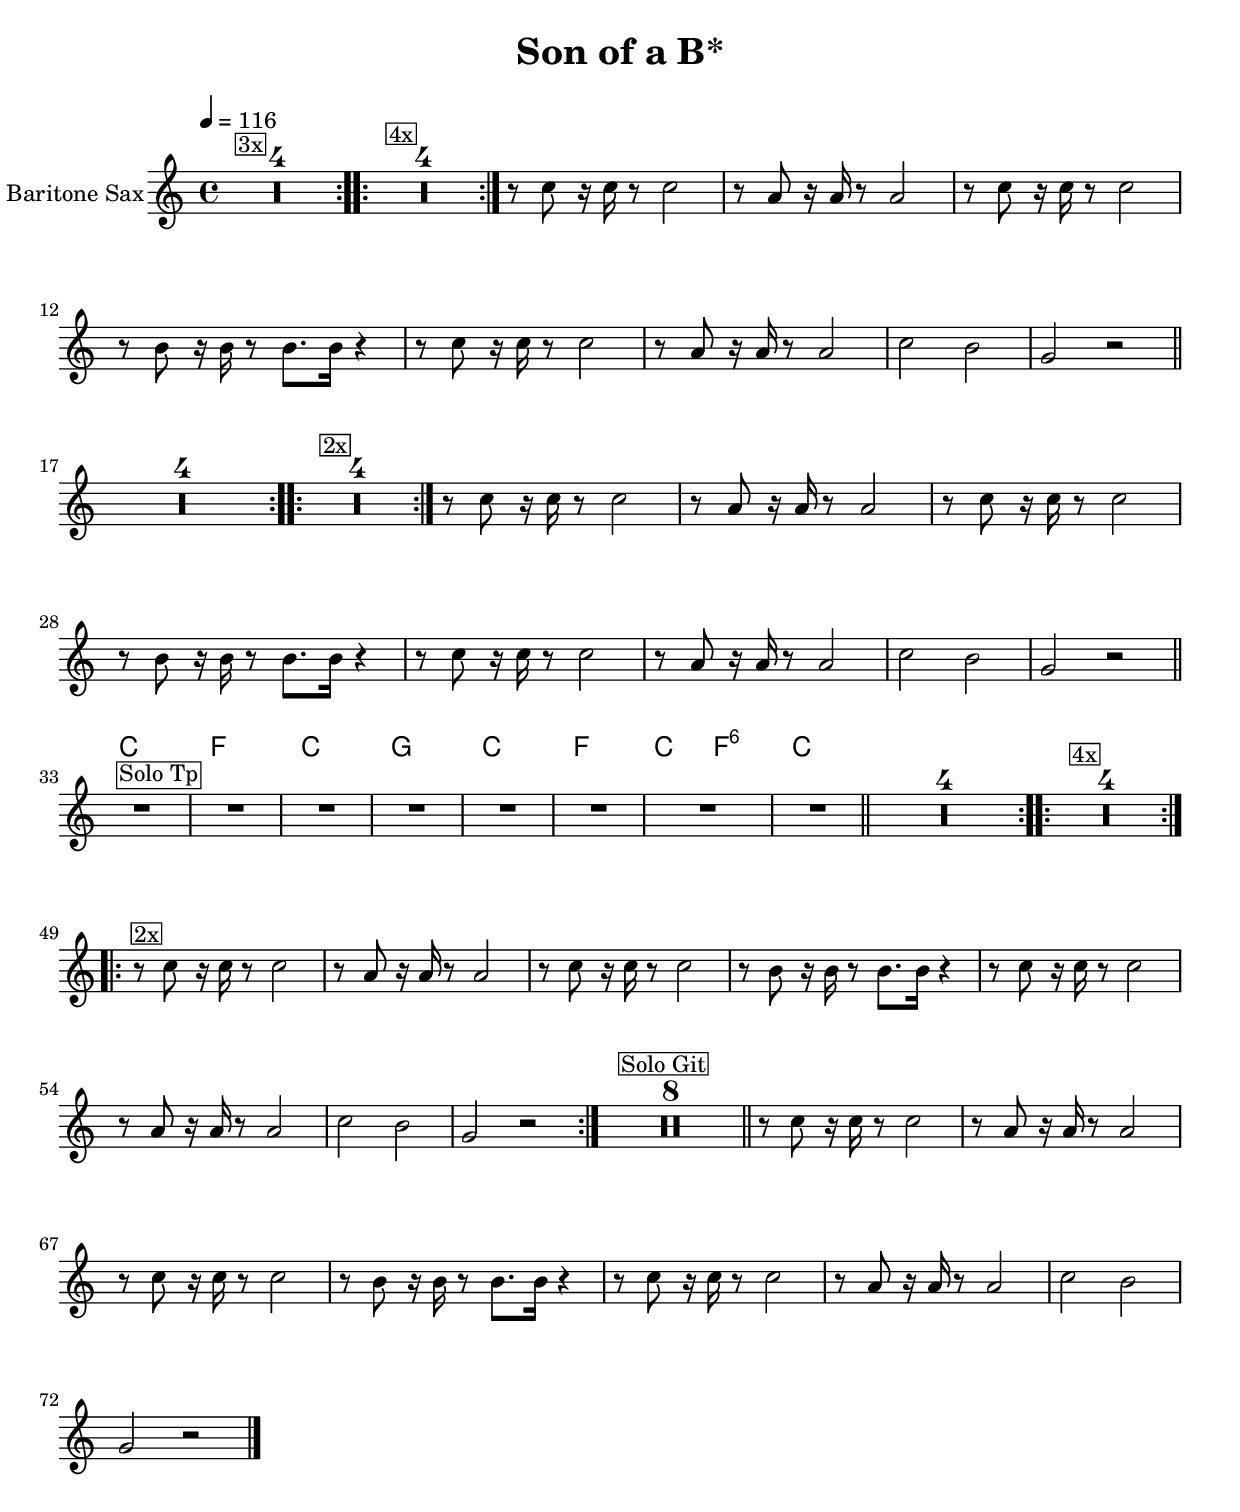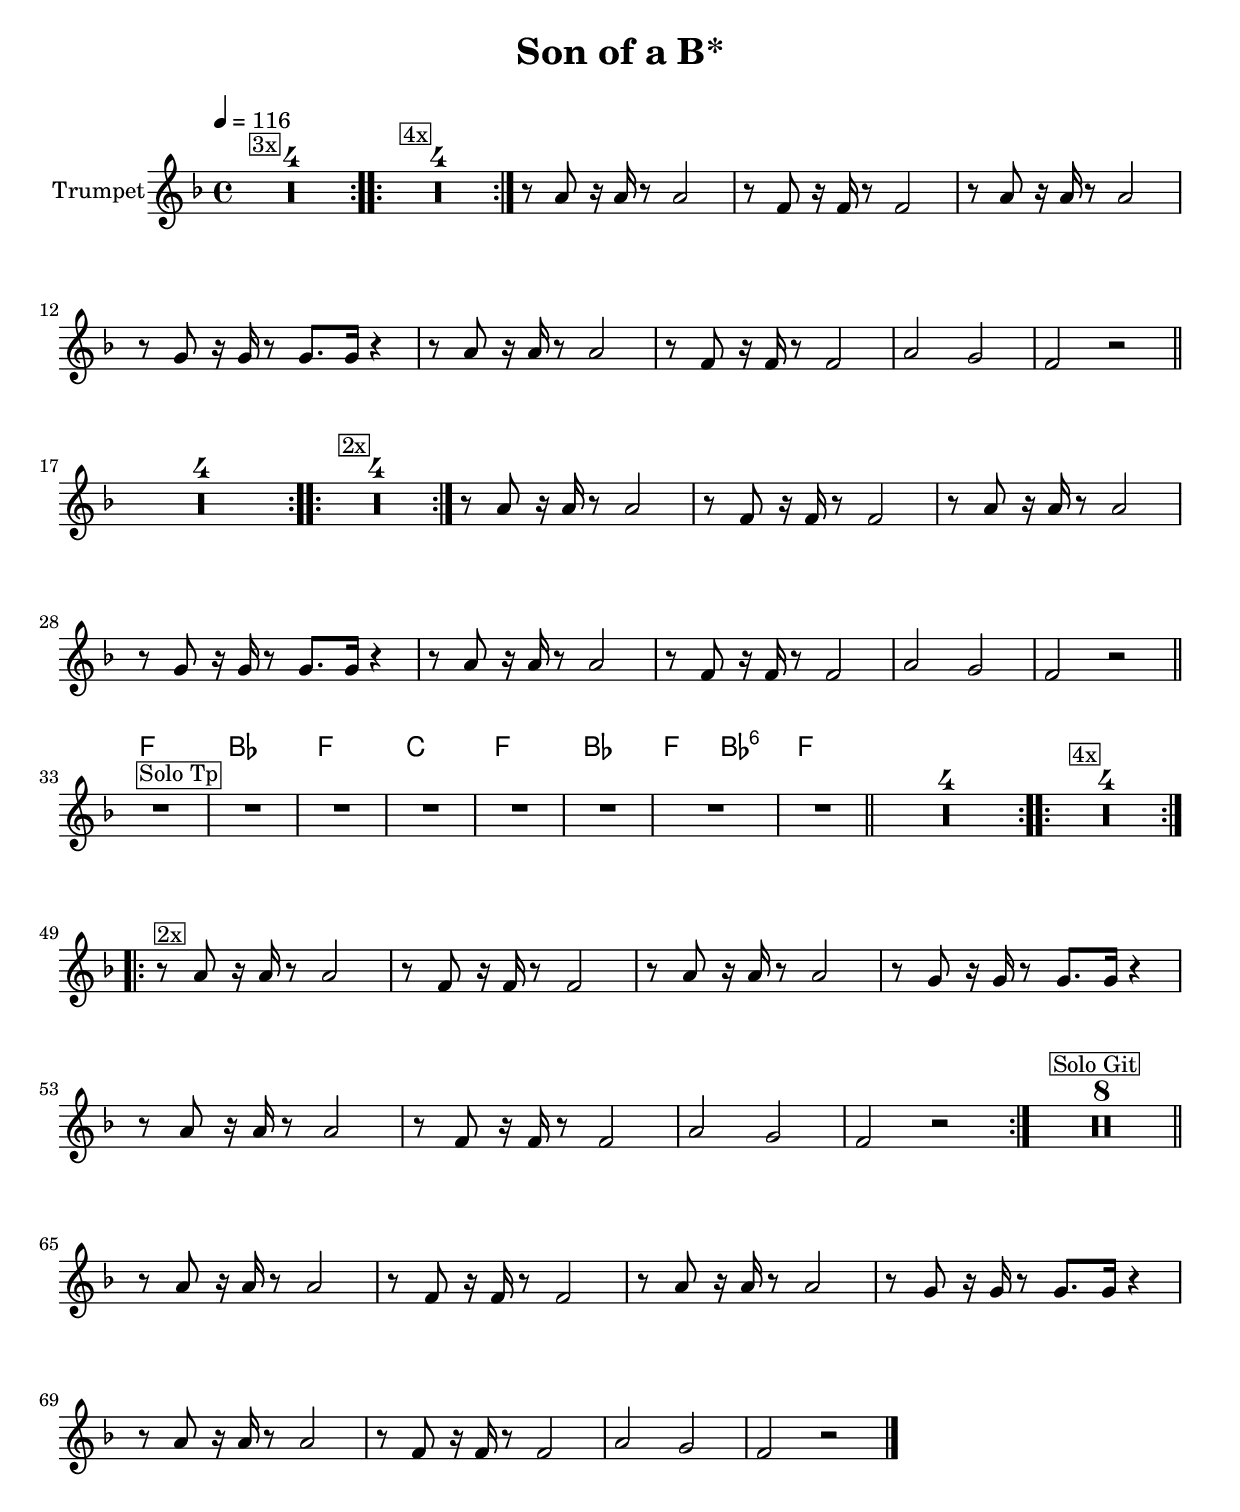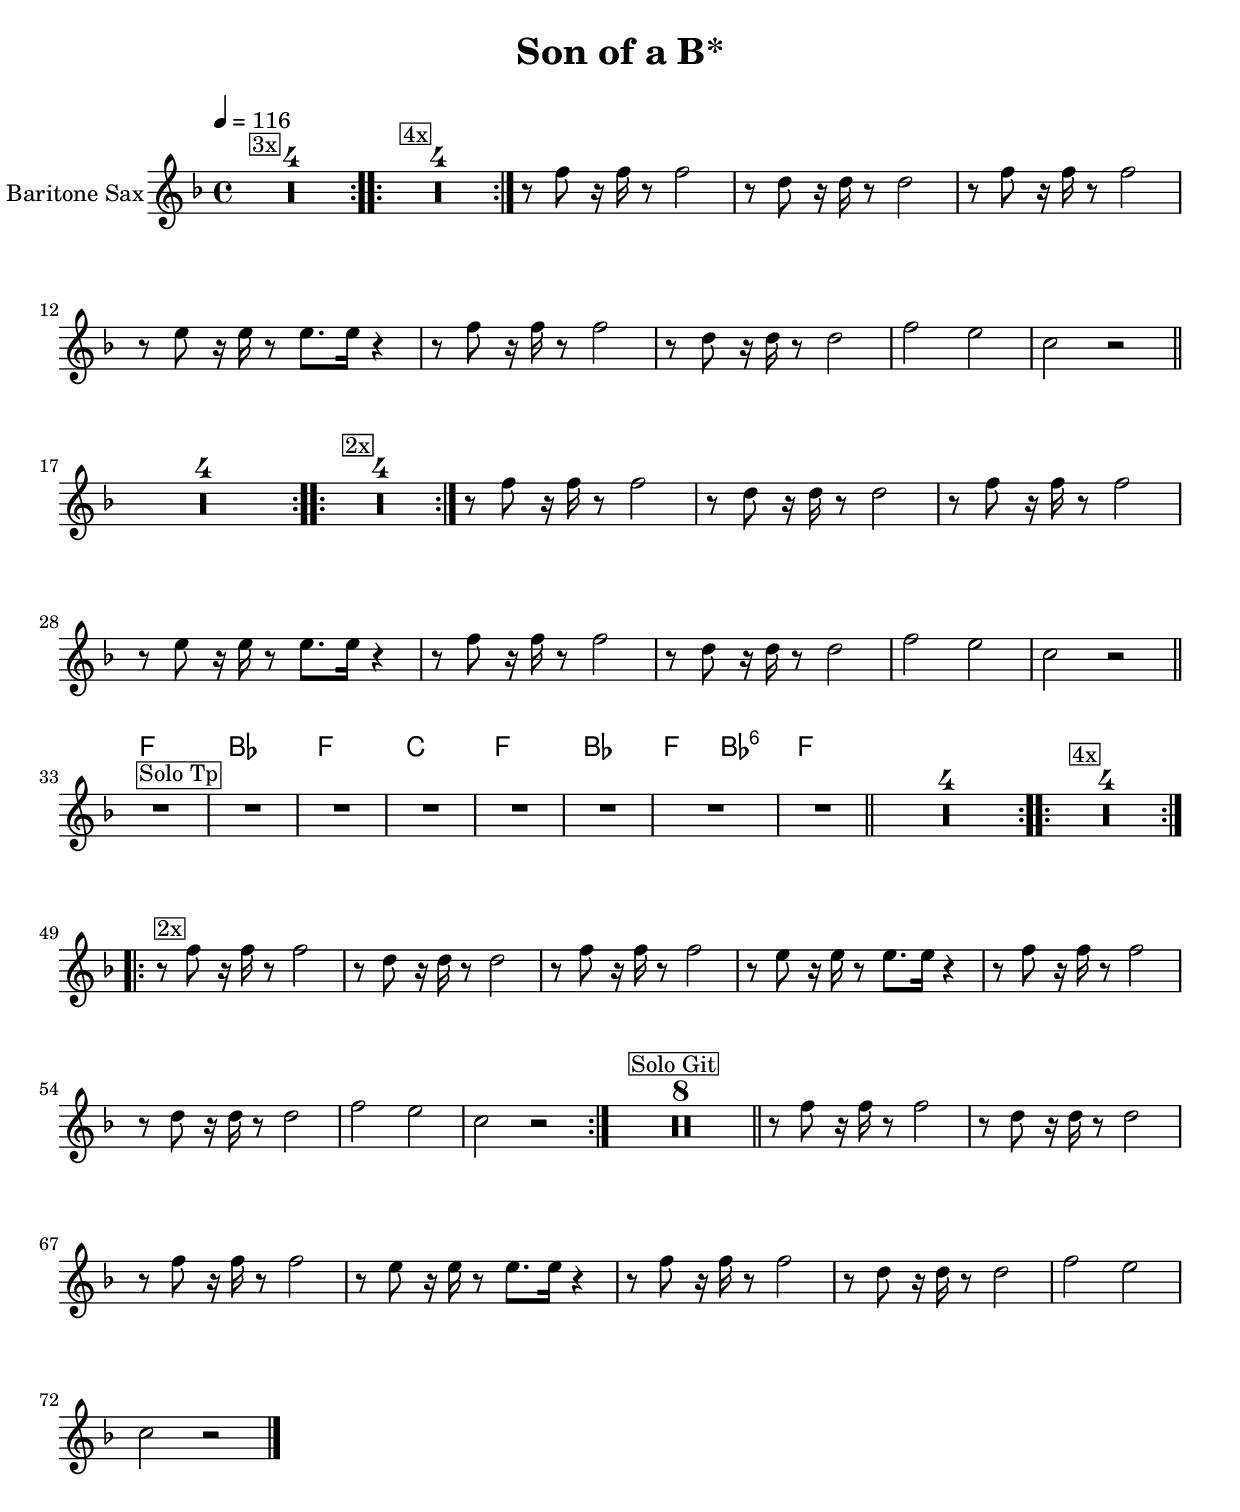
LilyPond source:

#(ly:set-option 'relative-includes #t)
\version "2.18.2"
\include "lib.ly"

\header {
  title = "Son of a B*"
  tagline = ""
}

\paper {
  markup-system-spacing #'padding = #3 %space after title
  ragged-last = ##t % don't stretch last line
}

global = {
  \time 4/4
  \clef "violin"
  \key ges \major
  \set Score.skipBars = ##t % combine multi-rests
  \accidentalStyle "modern-voice-cautionary" % print some reduntant accidentals in parenthesis, e.g. (#)
}

structure = {
  \tempo 4 = 116
  s1*4^\markupBox "3x"
  s1*4^\markupBox "4x"

  s1*8 \bar "||" % chorus

  s1*4
  s1*4^\markupBox "2x"

  s1*8 \bar "||" % chorus
  s1*8^\markupBox "Solo Tp" \bar "||"

  s1*4
  s1*4^\markupBox "4x"

  s1*8^\markupBox "2x" % chorus

  s1*8^\markupBox "Solo Git" \bar "||"

  s1*8 \bar "|."
}

breaks = {
  % s1*12 \break
}

remarks = \lyricmode {
}

theChords = \chordmode { ges1 ces ges des ges ces ges2 ces2:6 ges1 }

altoChords = \transpose es a { s1*32 \theChords }

trumpetChords = \transpose bes a { s1*32  \theChords }

chorusTp = \relative c' {
  r8 bes' r16 bes r8 bes2
  r8 ges r16 ges r8 ges2
  r8 bes r16 bes r8 bes2
  r8 as r16 as r8 as8. as16 r4
  r8 bes r16 bes r8 bes2
  r8 ges r16 ges r8 ges2
  bes2 as ges r
}

chorusAs = \relative c' {
  r8 ges' r16 ges r8 ges2
  r8 es r16 es r8 es2
  r8 ges r16 ges r8 ges2
  r8 f r16 f r8 f8. f16 r4
  r8 ges r16 ges r8 ges2
  r8 es r16 es r8 es2
  ges2 f des r
}

trumpet = \transpose bes a \relative c' {
  \global
  \set Staff.instrumentName = #"Trumpet"

  \repeat volta 3 R1*4
  \repeat volta 4 R1*4

  \chorusTp

  \repeat volta 2 R1*4
  \repeat volta 2 R1*4

  \chorusTp

  R1*8 % solo tp

  \repeat volta 2 R1*4
  \repeat volta 4 R1*4

  \repeat volta 2 \chorusTp

  R1*8

  \chorusTp
}


altoSax = \transpose es a \relative c' {
  \global
  \set Staff.instrumentName = #"Baritone Sax"

  \repeat volta 3 R1*4
  \repeat volta 4 R1*4

  \chorusAs

  \repeat volta 2 R1*4
  \repeat volta 2 R1*4

  \chorusAs

  R1*8 % solo tp

  \repeat volta 2 R1*4
  \repeat volta 4 R1*4

  \repeat volta 2 \chorusAs

  R1*8 % solo git

  \chorusAs
}

% \book {
%   \score {
%     % \midi { }
%     <<
%       \lyricsAbove \remarks
%       \new ChordNames \trumpetChords
%       \new Staff = "trumpet" <<
%         \structure
%         \breaks
%         \trumpet
%       >>
%       % \new Staff \trumpet
%       \new ChordNames \altoChords
%       \new Staff = "altoSax" <<
%         \altoSax
%       >>
%     >>
%   }
% }


\book {
  \bookOutputSuffix "tp"
  \paper {
    system-system-spacing #'basic-distance = #15 % increase space
    % fit on one page
    % system-system-spacing = #'(
    %   (basic-distance . 10)
    %   (minimum-distance . 0)
    %   (padding . 0)
    %   (stretchability . 0))
  }
  \score {
    <<
      \lyricsAbove \remarks
      \new ChordNames \trumpetChords
      \new Staff = "trumpet" <<
        \structure
        \breaks
        \trumpet
      >>
    >>
  }
}
\book {
  \bookOutputSuffix "as"
  \paper {
    system-system-spacing #'basic-distance = #15 % increase space
  }
  \score {
    <<
      \lyricsAbove \remarks
      \new ChordNames \altoChords
      \new Staff = "altoSax" <<
        \structure
        \breaks
        \altoSax
      >>
    >>
  }
}

tenorSax = \transpose bes, es \altoSax
tenorChords = \transpose bes es \altoChords
\book {
  \bookOutputSuffix "ts"
  \paper {
    system-system-spacing #'basic-distance = #15
  }
  \score {
    <<
      \lyricsAbove \remarks
      \new ChordNames \tenorChords
      \new Staff = "tenorSax" <<
        \structure
        \breaks
        \tenorSax
      >>
    >>
  }
}
